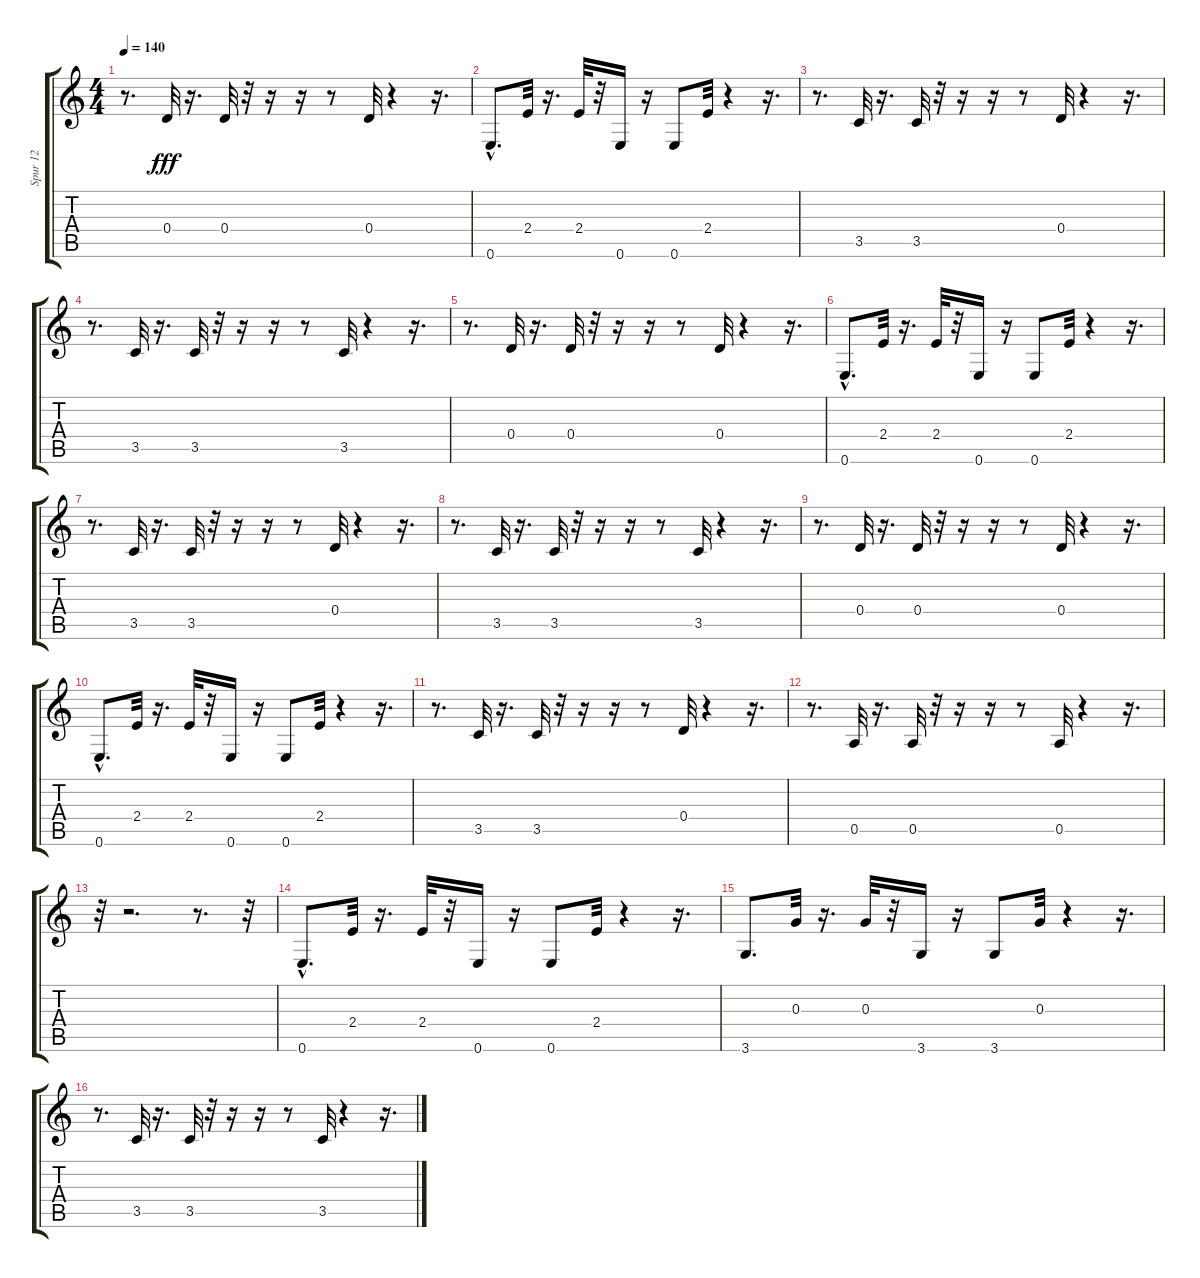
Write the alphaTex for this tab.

\track ("Spur 12" "Spur 12") {instrument synthbass1}
\staff {score tabs}
\tuning (E4 B3 G3 D3 A2 E2) {hide}
\ts (4 4)
\tempo 140
\clef g2
\ks c
r.8{d dy fff} 0.4.32 r.16{d} 0.4.32 r.32 r.16 r.16 r.8 0.4.32 r.4 r.16{d} |
0.6{hac}.8{d} 2.4.32 r.16{d} 2.4.32 r.32 0.6.16 r.16 0.6.8 2.4.32 r.4 r.16{d} |
r.8{d} 3.5.32 r.16{d} 3.5.32 r.32 r.16 r.16 r.8 0.4.32 r.4 r.16{d} |
r.8{d} 3.5.32 r.16{d} 3.5.32 r.32 r.16 r.16 r.8 3.5.32 r.4 r.16{d} |
r.8{d} 0.4.32 r.16{d} 0.4.32 r.32 r.16 r.16 r.8 0.4.32 r.4 r.16{d} |
0.6{hac}.8{d} 2.4.32 r.16{d} 2.4.32 r.32 0.6.16 r.16 0.6.8 2.4.32 r.4 r.16{d} |
r.8{d} 3.5.32 r.16{d} 3.5.32 r.32 r.16 r.16 r.8 0.4.32 r.4 r.16{d} |
r.8{d} 3.5.32 r.16{d} 3.5.32 r.32 r.16 r.16 r.8 3.5.32 r.4 r.16{d} |
r.8{d} 0.4.32 r.16{d} 0.4.32 r.32 r.16 r.16 r.8 0.4.32 r.4 r.16{d} |
0.6{hac}.8{d} 2.4.32 r.16{d} 2.4.32 r.32 0.6.16 r.16 0.6.8 2.4.32 r.4 r.16{d} |
r.8{d} 3.5.32 r.16{d} 3.5.32 r.32 r.16 r.16 r.8 0.4.32 r.4 r.16{d} |
r.8{d} 0.5.32 r.16{d} 0.5.32 r.32 r.16 r.16 r.8 0.5.32 r.4 r.16{d} |
r.32 r.2{d} r.8{d} r.32 |
0.6{hac}.8{d} 2.4.32 r.16{d} 2.4.32 r.32 0.6.16 r.16 0.6.8 2.4.32 r.4 r.16{d} |
3.6.8{d} 0.3.32 r.16{d} 0.3.32 r.32 3.6.16 r.16 3.6.8 0.3.32 r.4 r.16{d} |
r.8{d} 3.5.32 r.16{d} 3.5.32 r.32 r.16 r.16 r.8 3.5.32 r.4 r.16{d}
